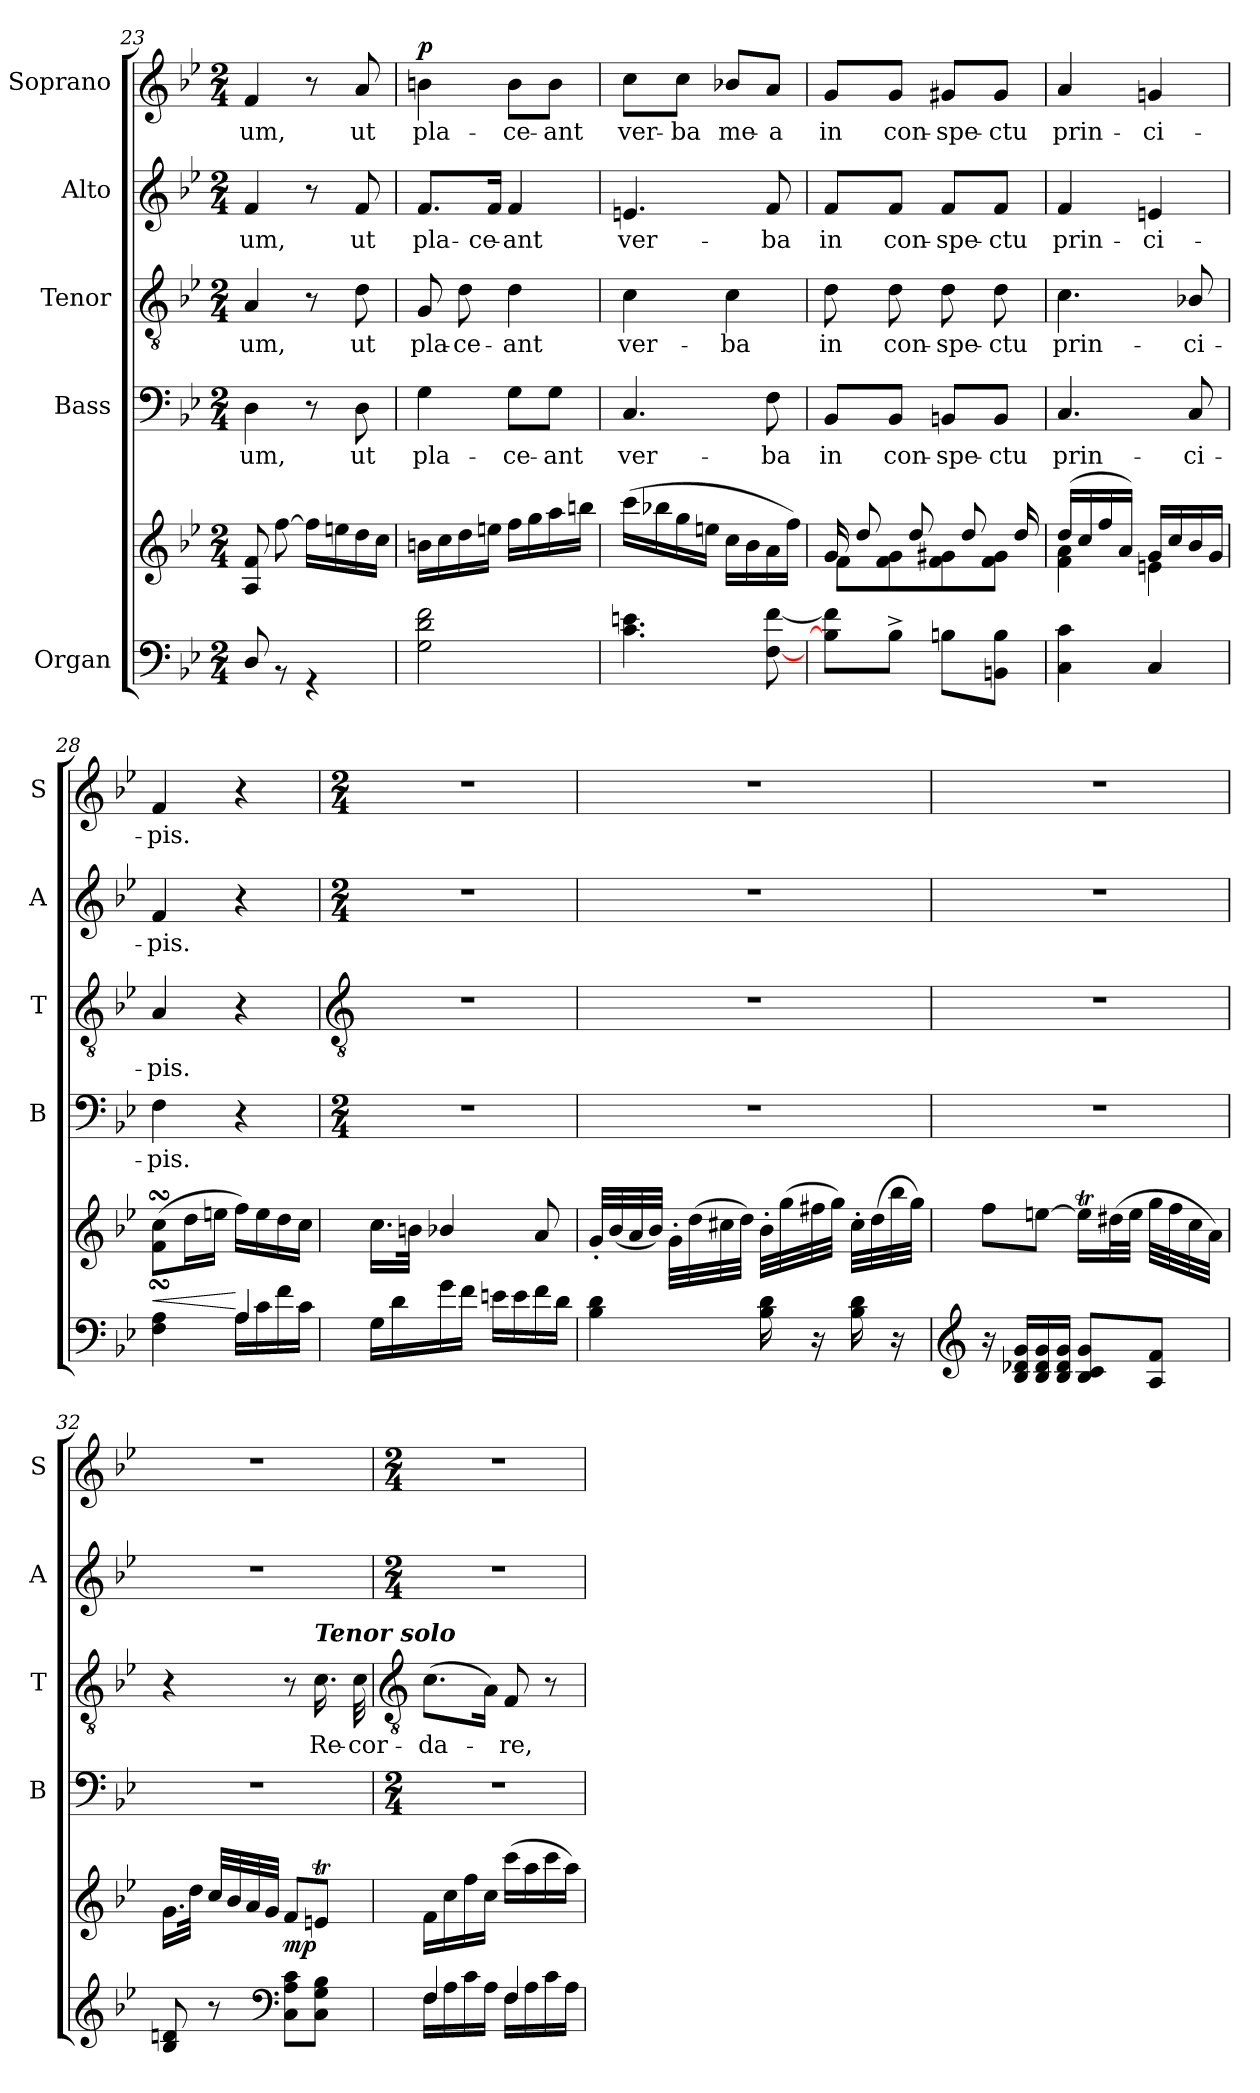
**kern	**kern	**dynam	**kern	**text	**kern	**text	**kern	**text	**kern	**text	**dynam
*part5	*part5	*part5	*part4	*part4	*part3	*part3	*part2	*part2	*part1	*part1	*part1
*staff6	*staff5	*staff5/6	*staff4	*staff4	*staff3	*staff3	*staff2	*staff2	*staff1	*staff1	*staff1
*I"Organ	*	*	*I"Bass	*	*I"Tenor	*	*I"Alto	*	*I"Soprano	*	*
*	*	*	*I'B	*	*I'T	*	*I'A	*	*I'S	*	*
!!LO:LB:g=z
*clefF4	*clefG2	*	*clefF4	*	*clefGv2	*	*clefG2	*	*clefG2	*	*
*k[b-e-]	*k[b-e-]	*	*k[b-e-]	*	*k[b-e-]	*	*k[b-e-]	*	*k[b-e-]	*	*
*B-:	*B-:	*	*B-:	*	*B-:	*	*B-:	*	*B-:	*	*
*M2/4	*M2/4	*	*M2/4	*	*M2/4	*	*M2/4	*	*M2/4	*	*
=23	=23	=23	=23	=23	=23	=23	=23	=23	=23	=23	=23
!LO:N:vis=1	!	!	!	!LO:LY:b	!	!LO:LY:b	!	!LO:LY:b	!	!LO:LY:b	!
*^	*	*	*	*	*	*	*	*	*	*	*
2ryy	8D/	8A 8f	.	4D	um,	4A	um,	4f	um,	4f	um,	.
.	8r	[8ff	.	.	.	.	.	.	.	.	.	.
.	4r	16ffLL]	.	8r	.	8r	.	8r	.	8r	.	.
.	.	16een	.	.	.	.	.	.	.	.	.	.
!	!	!	!	!	!LO:LY:b	!	!LO:LY:b	!	!LO:LY:b	!	!LO:LY:b	!
.	.	16dd	.	8D	ut	8d	ut	8f	ut	8a	ut	.
.	.	16ccJJ	.	.	.	.	.	.	.	.	.	.
=24	=24	=24	=24	=24	=24	=24	=24	=24	=24	=24	=24	=24
!LO:N:vis=1	!	!	!	!	!LO:LY:b	!	!LO:LY:b	!	!LO:LY:b	!	!LO:LY:b	!LO:DY:b
2ryy	2G\ 2d\ 2f\	16bnLL	.	4G	pla-	8G	pla-	8.f/L	pla-	4bn	pla-	p
.	.	16cc	.	.	.	.	.	.	.	.	.	.
!	!	!	!	!	!	!	!LO:LY:b	!	!	!	!	!
.	.	16dd	.	.	.	8d	-ce-	.	.	.	.	.
!	!	!	!	!	!	!	!	!	!LO:LY:b	!	!	!
.	.	16eenJJ	.	.	.	.	.	16f/Jk	-ce-	.	.	.
!	!	!	!	!	!LO:LY:b	!	!LO:LY:b	!	!LO:LY:b	!	!LO:LY:b	!
.	.	16ffLL	.	8G\L	-ce-	4d	-ant	4f	-ant	8b\L	-ce-	.
.	.	16gg	.	.	.	.	.	.	.	.	.	.
!	!	!	!	!	!LO:LY:b	!	!	!	!	!	!LO:LY:b	!
.	.	16aa	.	8G\J	-ant	.	.	.	.	8b\J	-ant	.
.	.	16bbnJJ	.	.	.	.	.	.	.	.	.	.
=25	=25	=25	=25	=25	=25	=25	=25	=25	=25	=25	=25	=25
!	!	!	!	!	!LO:LY:b	!	!LO:LY:b	!	!LO:LY:b	!	!LO:LY:b	!
2ryy	4.c\ 4.en\	(>16cccLL	.	4.C	ver-	4c	ver-	4.en	ver-	8cc\L	ver-	.
.	.	16bb-X	.	.	.	.	.	.	.	.	.	.
!	!	!	!	!	!	!	!	!	!	!	!LO:LY:b	!
.	.	16gg	.	.	.	.	.	.	.	8cc\J	-ba	.
.	.	16eenJJ	.	.	.	.	.	.	.	.	.	.
!	!	!	!	!	!	!	!LO:LY:b	!	!	!	!LO:LY:b	!
.	.	16ccLL	.	.	.	4c	-ba	.	.	8b-X/L	me-	.
.	.	16b-	.	.	.	.	.	.	.	.	.	.
!	!	!	!	!	!LO:LY:b	!	!	!	!LO:LY:b	!	!LO:LY:b	!
.	[8F\ [8f\	16a	.	8F	-ba	.	.	8f	-ba	8a/J	-a	.
.	.	16ffJJ)	.	.	.	.	.	.	.	.	.	.
*v	*v	*	*	*	*	*	*	*	*	*	*	*
=26	=26	=26	=26	=26	=26	=26	=26	=26	=26	=26	=26
*	*^	*	*	*	*	*	*	*	*	*	*
!	!	!	!	!	!LO:LY:b	!	!LO:LY:b	!	!LO:LY:b	!	!LO:LY:b	!
8B-\] 8f\]L	16g/LL	8f\L	.	8BB-/L	in	8d	in	8f/L	in	8g/L	in	.
.	8dd/	.	.	.	.	.	.	.	.	.	.	.
!	!	!	!	!	!LO:LY:b	!	!LO:LY:b	!	!LO:LY:b	!	!LO:LY:b	!
8B-^\J	.	8f\ 8g\	.	8BB-/J	con-	8d	con-	8f/J	con-	8g/J	con-	.
.	8dd/	.	.	.	.	.	.	.	.	.	.	.
!	!	!	!	!	!LO:LY:b	!	!LO:LY:b	!	!LO:LY:b	!	!LO:LY:b	!
8Bn\L	.	8f\ 8g#X\	.	8BBn/L	-spe-	8d	-spe-	8f/L	-spe-	8g#X/L	-spe-	.
.	8dd/	.	.	.	.	.	.	.	.	.	.	.
!	!	!	!	!	!LO:LY:b	!	!LO:LY:b	!	!LO:LY:b	!	!LO:LY:b	!
8BBn\ 8B\J	.	8f\ 8g#\J	.	8BB/J	-ctu	8d	-ctu	8f/J	-ctu	8g#/J	-ctu	.
.	16dd/J	.	.	.	.	.	.	.	.	.	.	.
=27	=27	=27	=27	=27	=27	=27	=27	=27	=27	=27	=27	=27
!	!	!	!	!	!LO:LY:b	!	!LO:LY:b	!	!LO:LY:b	!	!LO:LY:b	!
4C\ 4c\	(<16dd/LL	4f\ 4a\	.	4.C	prin-	4.c	prin-	4f	prin-	4a	prin-	.
.	16cc/	.	.	.	.	.	.	.	.	.	.	.
.	16ff/	.	.	.	.	.	.	.	.	.	.	.
.	16aJJ)	.	.	.	.	.	.	.	.	.	.	.
!	!	!	!	!	!	!	!	!	!LO:LY:b	!	!LO:LY:b	!
4C/	16gLL	4en\	.	.	.	.	.	4en	-ci-	4gn	-ci-	.
.	16cc	.	.	.	.	.	.	.	.	.	.	.
!	!	!	!	!	!LO:LY:b	!	!LO:LY:b	!	!	!	!	!
.	16b-	.	.	8C	-ci-	8B-X/	-ci-	.	.	.	.	.
.	16gJJ	.	.	.	.	.	.	.	.	.	.	.
*	*v	*v	*	*	*	*	*	*	*	*	*	*
=28	=28	=28	=28	=28	=28	=28	=28	=28	=28	=28	=28
*^	*	*	*	*	*	*	*	*	*	*	*
!	!	!	!LO:HP:b	!	!LO:LY:b	!	!LO:LY:b	!	!LO:LY:b	!	!LO:LY:b	!
4ryy	4F\ 4A\	(>8fsSSS 8ccsSSSL	<	4F	-pis.	4A	-pis.	4f	-pis.	4f	-pis.	.
.	.	16ddL	.	.	.	.	.	.	.	.	.	.
.	.	16eenJJ	.	.	.	.	.	.	.	.	.	.
4A/	16A\LL	16ffLL)	[	4r	.	4r	.	4r	.	4r	.	.
.	16c\	16ee	.	.	.	.	.	.	.	.	.	.
.	16f\	16dd	.	.	.	.	.	.	.	.	.	.
.	16c\JJ	16ccJJ	.	.	.	.	.	.	.	.	.	.
*v	*v	*	*	*	*	*	*	*	*	*	*	*
!!LO:LB:g=z
=29	=29	=29	=29	=29	=29	=29	=29	=29	=29	=29	=29
*	*	*	*	*	*clefGv2	*	*	*	*	*	*
*	*	*	*M2/4	*	*	*	*M2/4	*	*M2/4	*	*
*^	*	*	*	*	*	*	*	*	*	*	*
!	!	!	!	!	!	!LO:N:vis=1	!	!	!	!	!	!
*v	*v	*	*	*	*	*	*	*	*	*	*	*
16GLL	16.ccLL	.	2r	.	2r	.	2r	.	2r	.	.
16d	.	.	.	.	.	.	.	.	.	.	.
.	32bnJJ	.	.	.	.	.	.	.	.	.	.
16g	4b-X/	.	.	.	.	.	.	.	.	.	.
16fJJ	.	.	.	.	.	.	.	.	.	.	.
16enLL	.	.	.	.	.	.	.	.	.	.	.
16e	.	.	.	.	.	.	.	.	.	.	.
16f	8a	.	.	.	.	.	.	.	.	.	.
16dJJ	.	.	.	.	.	.	.	.	.	.	.
=30	=30	=30	=30	=30	=30	=30	=30	=30	=30	=30	=30
!	!	!	!	!	!LO:N:vis=1	!	!	!	!	!	!
4B- 4d	32g'LLL	.	2r	.	2r	.	2r	.	2r	.	.
.	(<32b-	.	.	.	.	.	.	.	.	.	.
.	32a	.	.	.	.	.	.	.	.	.	.
.	32b-JJJ)	.	.	.	.	.	.	.	.	.	.
.	32g'LLL	.	.	.	.	.	.	.	.	.	.
.	(>32dd	.	.	.	.	.	.	.	.	.	.
.	32cc#X	.	.	.	.	.	.	.	.	.	.
.	32ddJJJ)	.	.	.	.	.	.	.	.	.	.
16B- 16d	32b-'LLL	.	.	.	.	.	.	.	.	.	.
.	(>32gg	.	.	.	.	.	.	.	.	.	.
16r	32ff#X	.	.	.	.	.	.	.	.	.	.
.	32ggJJJ)	.	.	.	.	.	.	.	.	.	.
16B- 16d	32cc#'LLL	.	.	.	.	.	.	.	.	.	.
.	(>32dd	.	.	.	.	.	.	.	.	.	.
16r	32bb-	.	.	.	.	.	.	.	.	.	.
.	32ggJJJ)	.	.	.	.	.	.	.	.	.	.
=31	=31	=31	=31	=31	=31	=31	=31	=31	=31	=31	=31
*clefG2	*	*	*	*	*	*	*	*	*	*	*
!	!	!	!	!	!LO:N:vis=1	!	!	!	!	!	!
16r	8ffL	.	2r	.	2r	.	2r	.	2r	.	.
16B- 16d-X 16gLL	.	.	.	.	.	.	.	.	.	.	.
16B- 16d- 16g	[8eenJ	.	.	.	.	.	.	.	.	.	.
16B- 16d- 16gJJ	.	.	.	.	.	.	.	.	.	.	.
8B- 8c 8gL	16eetLL]	.	.	.	.	.	.	.	.	.	.
.	(>32dd#XL	.	.	.	.	.	.	.	.	.	.
.	32eeJJJ	.	.	.	.	.	.	.	.	.	.
8A 8fJ	32ggLLL	.	.	.	.	.	.	.	.	.	.
.	32ff	.	.	.	.	.	.	.	.	.	.
.	32cc	.	.	.	.	.	.	.	.	.	.
.	32aJJJ)	.	.	.	.	.	.	.	.	.	.
=32	=32	=32	=32	=32	=32	=32	=32	=32	=32	=32	=32
8B- 8dn	16.gLL	.	2r	.	4r	.	2r	.	2r	.	.
.	32ddJJ	.	.	.	.	.	.	.	.	.	.
8r	32ccLLL	.	.	.	.	.	.	.	.	.	.
.	32b-	.	.	.	.	.	.	.	.	.	.
.	32a	.	.	.	.	.	.	.	.	.	.
.	32gJJJ	.	.	.	.	.	.	.	.	.	.
*clefF4	*	*	*	*	*	*	*	*	*	*	*
!	!	!LO:DY:b	!	!	!	!	!	!	!	!	!
8C 8A 8cL	8fL	mp	.	.	8r	.	.	.	.	.	.
!	!	!	!	!	!LO:TX:a:Bi:t=Tenor solo	!	!	!	!	!	!
!	!	!	!	!	!	!LO:LY:b	!	!	!	!	!
8C 8G 8B-J	8entJ	.	.	.	16.c	Re-	.	.	.	.	.
!	!	!	!	!	!	!LO:LY:b	!	!	!	!	!
.	.	.	.	.	32c	-cor-	.	.	.	.	.
!!LO:LB:g=z
=33	=33	=33	=33	=33	=33	=33	=33	=33	=33	=33	=33
*	*	*	*	*	*clefGv2	*	*	*	*	*	*
*	*	*	*M2/4	*	*	*	*M2/4	*	*M2/4	*	*
*^	*	*	*	*	*	*	*	*	*	*	*
!	!	!	!	!	!	!	!LO:LY:b	!	!	!	!	!
4F/	16FLL	16fLL	.	2r	.	(>8.cL	-da-	2r	.	2r	.	.
.	16A	16cc	.	.	.	.	.	.	.	.	.	.
.	16c	16ff	.	.	.	.	.	.	.	.	.	.
.	16AJJ	16ccJJ	.	.	.	16AJ)	.	.	.	.	.	.
!	!	!	!	!	!	!	!LO:LY:b	!	!	!	!	!
4F/	16FLL	(>16cccLL	.	.	.	8F	re,	.	.	.	.	.
.	16A	16aa	.	.	.	.	.	.	.	.	.	.
.	16c	16ccc	.	.	.	8r	.	.	.	.	.	.
.	16AJJ	16aaJJ)	.	.	.	.	.	.	.	.	.	.
*v	*v	*	*	*	*	*	*	*	*	*	*	*
=	=	=	=	=	=	=	=	=	=	=	=
*-	*-	*-	*-	*-	*-	*-	*-	*-	*-	*-	*-
